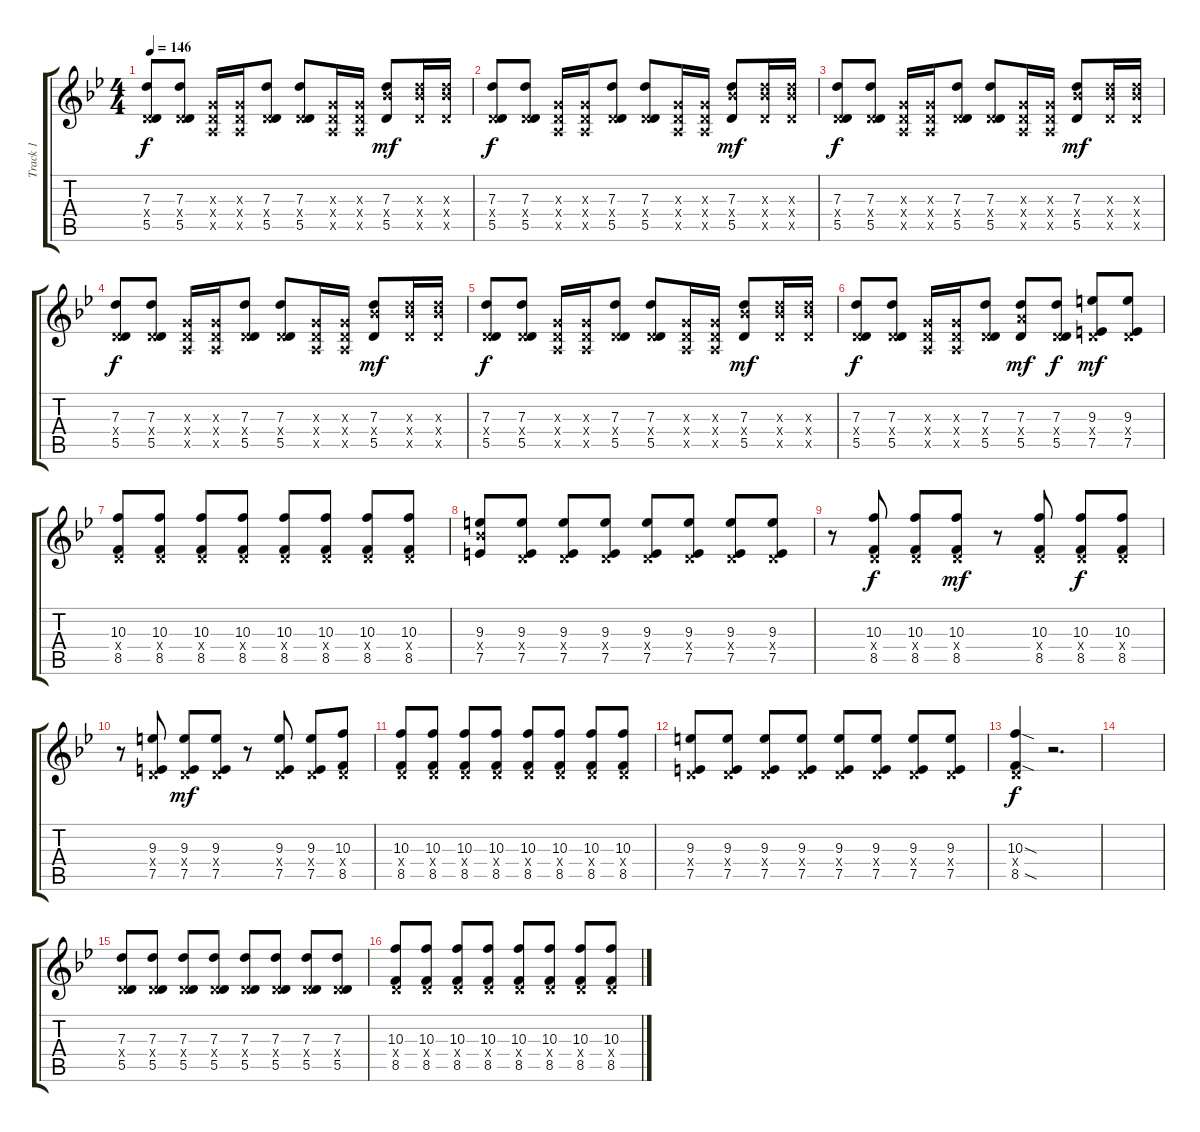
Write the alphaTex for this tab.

\track ("Track 1" "Track 1") {instrument distortionguitar}
\staff {score tabs}
\tuning (E4 B3 G3 D3 A2 D2) {hide}
\ts (4 4)
\tempo 146
\clef g2
\ks bb
(7.3 0.4{x} 5.5).8{dy f} (7.3 0.4{x} 5.5).8 (0.3{x} 0.4{x} 0.5{x}).16 (0.3{x} 0.4{x} 0.5{x}).16 (7.3 0.4{x} 5.5).8 (7.3 0.4{x} 5.5).8 (0.3{x} 0.4{x} 0.5{x}).16 (0.3{x} 0.4{x} 0.5{x}).16 (7.3 8.4{x} 5.5).8{dy mf} (7.3{x} 8.4{x} 5.5{x}).16 (7.3{x} 8.4{x} 5.5{x}).16 |
(7.3 0.4{x} 5.5).8{dy f} (7.3 0.4{x} 5.5).8 (0.3{x} 0.4{x} 0.5{x}).16 (0.3{x} 0.4{x} 0.5{x}).16 (7.3 0.4{x} 5.5).8 (7.3 0.4{x} 5.5).8 (0.3{x} 0.4{x} 0.5{x}).16 (0.3{x} 0.4{x} 0.5{x}).16 (7.3 8.4{x} 5.5).8{dy mf} (7.3{x} 8.4{x} 5.5{x}).16 (7.3{x} 8.4{x} 5.5{x}).16 |
(7.3 0.4{x} 5.5).8{dy f} (7.3 0.4{x} 5.5).8 (0.3{x} 0.4{x} 0.5{x}).16 (0.3{x} 0.4{x} 0.5{x}).16 (7.3 0.4{x} 5.5).8 (7.3 0.4{x} 5.5).8 (0.3{x} 0.4{x} 0.5{x}).16 (0.3{x} 0.4{x} 0.5{x}).16 (7.3 8.4{x} 5.5).8{dy mf} (7.3{x} 8.4{x} 5.5{x}).16 (7.3{x} 8.4{x} 5.5{x}).16 |
(7.3 0.4{x} 5.5).8{dy f} (7.3 0.4{x} 5.5).8 (0.3{x} 0.4{x} 0.5{x}).16 (0.3{x} 0.4{x} 0.5{x}).16 (7.3 0.4{x} 5.5).8 (7.3 0.4{x} 5.5).8 (0.3{x} 0.4{x} 0.5{x}).16 (0.3{x} 0.4{x} 0.5{x}).16 (7.3 8.4{x} 5.5).8{dy mf} (7.3{x} 8.4{x} 5.5{x}).16 (7.3{x} 8.4{x} 5.5{x}).16 |
(7.3 0.4{x} 5.5).8{dy f} (7.3 0.4{x} 5.5).8 (0.3{x} 0.4{x} 0.5{x}).16 (0.3{x} 0.4{x} 0.5{x}).16 (7.3 0.4{x} 5.5).8 (7.3 0.4{x} 5.5).8 (0.3{x} 0.4{x} 0.5{x}).16 (0.3{x} 0.4{x} 0.5{x}).16 (7.3 8.4{x} 5.5).8{dy mf} (7.3{x} 8.4{x} 5.5{x}).16 (7.3{x} 8.4{x} 5.5{x}).16 |
(7.3 0.4{x} 5.5).8{dy f} (7.3 0.4{x} 5.5).8 (0.3{x} 0.4{x} 0.5{x}).16 (0.3{x} 0.4{x} 0.5{x}).16 (7.3 0.4{x} 5.5).8 (7.3 7.4{x} 5.5).8{dy mf} (7.3 0.4{x} 5.5).8{dy f} (9.3 0.4{x} 7.5).8{dy mf} (9.3 0.4{x} 7.5).8 |
(10.3 0.4{x} 8.5).8 (10.3 0.4{x} 8.5).8 (10.3 0.4{x} 8.5).8 (10.3 0.4{x} 8.5).8 (10.3 0.4{x} 8.5).8 (10.3 0.4{x} 8.5).8 (10.3 0.4{x} 8.5).8 (10.3 0.4{x} 8.5).8 |
(9.3 8.4{x} 7.5).8 (9.3 0.4{x} 7.5).8 (9.3 0.4{x} 7.5).8 (9.3 0.4{x} 7.5).8 (9.3 0.4{x} 7.5).8 (9.3 0.4{x} 7.5).8 (9.3 0.4{x} 7.5).8 (9.3 0.4{x} 7.5).8 |
r.8 (10.3 0.4{x} 8.5).8{dy f} (10.3 0.4{x} 8.5).8 (10.3 0.4{x} 8.5).8{dy mf} r.8 (10.3 0.4{x} 8.5).8 (10.3 0.4{x} 8.5).8{dy f} (10.3 0.4{x} 8.5).8 |
r.8 (9.3 0.4{x} 7.5).8 (9.3 0.4{x} 7.5).8{dy mf} (9.3 0.4{x} 7.5).8 r.8 (9.3 0.4{x} 7.5).8 (9.3 0.4{x} 7.5).8 (10.3 0.4{x} 8.5).8 |
(10.3 0.4{x} 8.5).8 (10.3 0.4{x} 8.5).8 (10.3 0.4{x} 8.5).8 (10.3 0.4{x} 8.5).8 (10.3 0.4{x} 8.5).8 (10.3 0.4{x} 8.5).8 (10.3 0.4{x} 8.5).8 (10.3 0.4{x} 8.5).8 |
(9.3 0.4{x} 7.5).8 (9.3 0.4{x} 7.5).8 (9.3 0.4{x} 7.5).8 (9.3 0.4{x} 7.5).8 (9.3 0.4{x} 7.5).8 (9.3 0.4{x} 7.5).8 (9.3 0.4{x} 7.5).8 (9.3 0.4{x} 7.5).8 |
(10.3{sod} 0.4{x} 8.5{sod}).4{dy f} r.2{d} |
|
(7.3 0.4{x} 5.5).8 (7.3 0.4{x} 5.5).8 (7.3 0.4{x} 5.5).8 (7.3 0.4{x} 5.5).8 (7.3 0.4{x} 5.5).8 (7.3 0.4{x} 5.5).8 (7.3 0.4{x} 5.5).8 (7.3 0.4{x} 5.5).8 |
(10.3 0.4{x} 8.5).8 (10.3 0.4{x} 8.5).8 (10.3 0.4{x} 8.5).8 (10.3 0.4{x} 8.5).8 (10.3 0.4{x} 8.5).8 (10.3 0.4{x} 8.5).8 (10.3 0.4{x} 8.5).8 (10.3 0.4{x} 8.5).8
